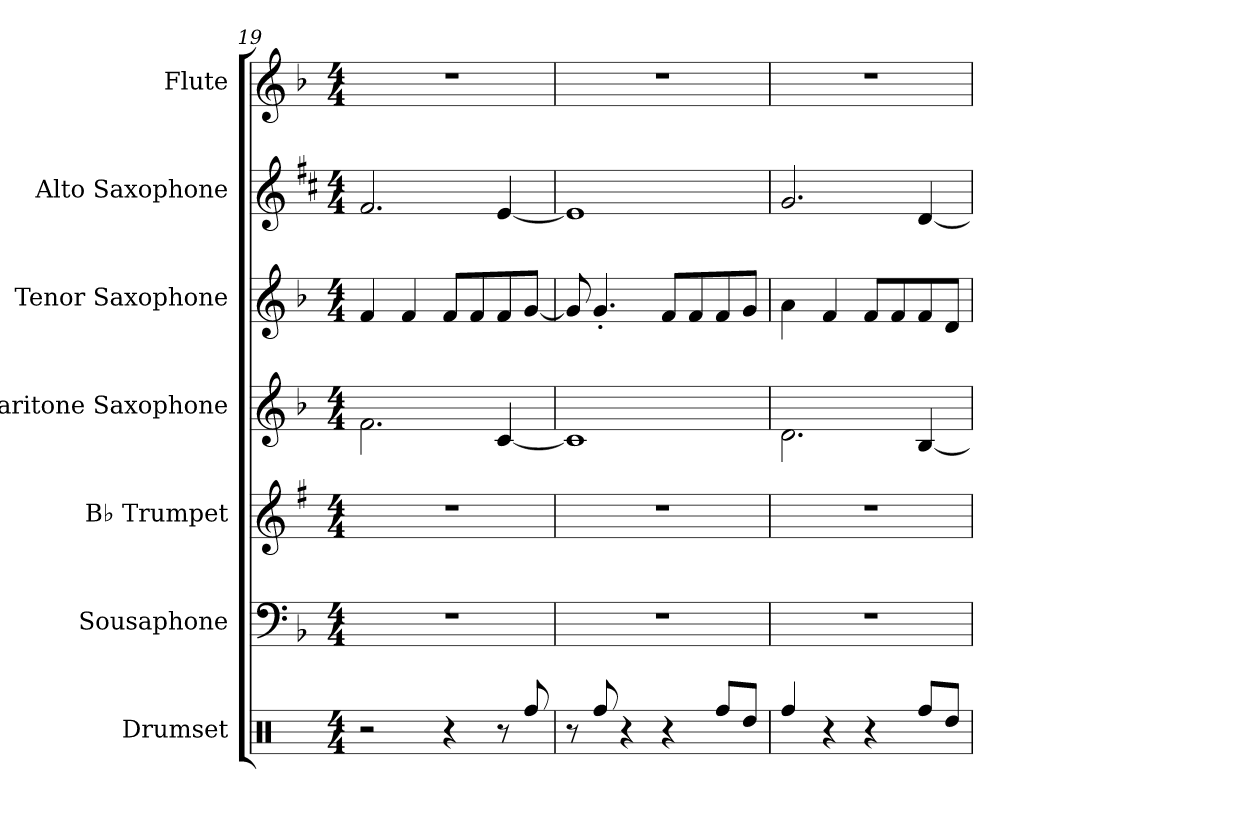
**kern	**kern	**kern	**kern	**kern	**kern	**kern
*part7	*part6	*part5	*part4	*part3	*part2	*part1
*staff7	*staff6	*staff5	*staff4	*staff3	*staff2	*staff1
*I"Drumset	*I"Sousaphone	*I"B♭ Trumpet	*I"Baritone Saxophone	*I"Tenor Saxophone	*I"Alto Saxophone	*I"Flute
*I'Drs.	*I'Sphn.	*I'B♭ Tpt.	*I'Bar. Sax.	*I'T. Sax.	*I'A. Sax.	*I'Fl.
*clefX	*clefF4	*clefG2	*clefG2	*clefG2	*clefG2	*clefG2
*	*	*ITrd1c2	*ITrd12c21	*ITrd8c14	*ITrd5c9	*
*k[]	*k[b-]	*k[b-]	*k[b-]	*k[b-]	*k[b-]	*k[b-]
*M4/4	*M4/4	*M4/4	*M4/4	*M4/4	*M4/4	*M4/4
=19	=19	=19	=19	=19	=19	=19
2r	1r	1r	2.F\	4F/	2.A/	1r
.	.	.	.	4F/	.	.
4r	.	.	.	8F/L	.	.
.	.	.	.	8F/	.	.
8r	.	.	[4C/	8F/	[4G/	.
8Rff/	.	.	.	[8G/J	.	.
=20	=20	=20	=20	=20	=20	=20
8r	1r	1r	1C]	8G/]	1G]	1r
8Rff/	.	.	.	4.G'/	.	.
4r	.	.	.	.	.	.
4r	.	.	.	8F/L	.	.
.	.	.	.	8F/	.	.
8Rff/L	.	.	.	8F/	.	.
8Rdd/J	.	.	.	8G/J	.	.
=21	=21	=21	=21	=21	=21	=21
4Rff/	1r	1r	2.D\	4A\	2.B-/	1r
4r	.	.	.	4F/	.	.
4r	.	.	.	8F/L	.	.
.	.	.	.	8F/	.	.
8Rff/L	.	.	[4BB-/	8F/	[4F/	.
8Rdd/J	.	.	.	8D/J	.	.
=	=	=	=	=	=	=
*-	*-	*-	*-	*-	*-	*-
